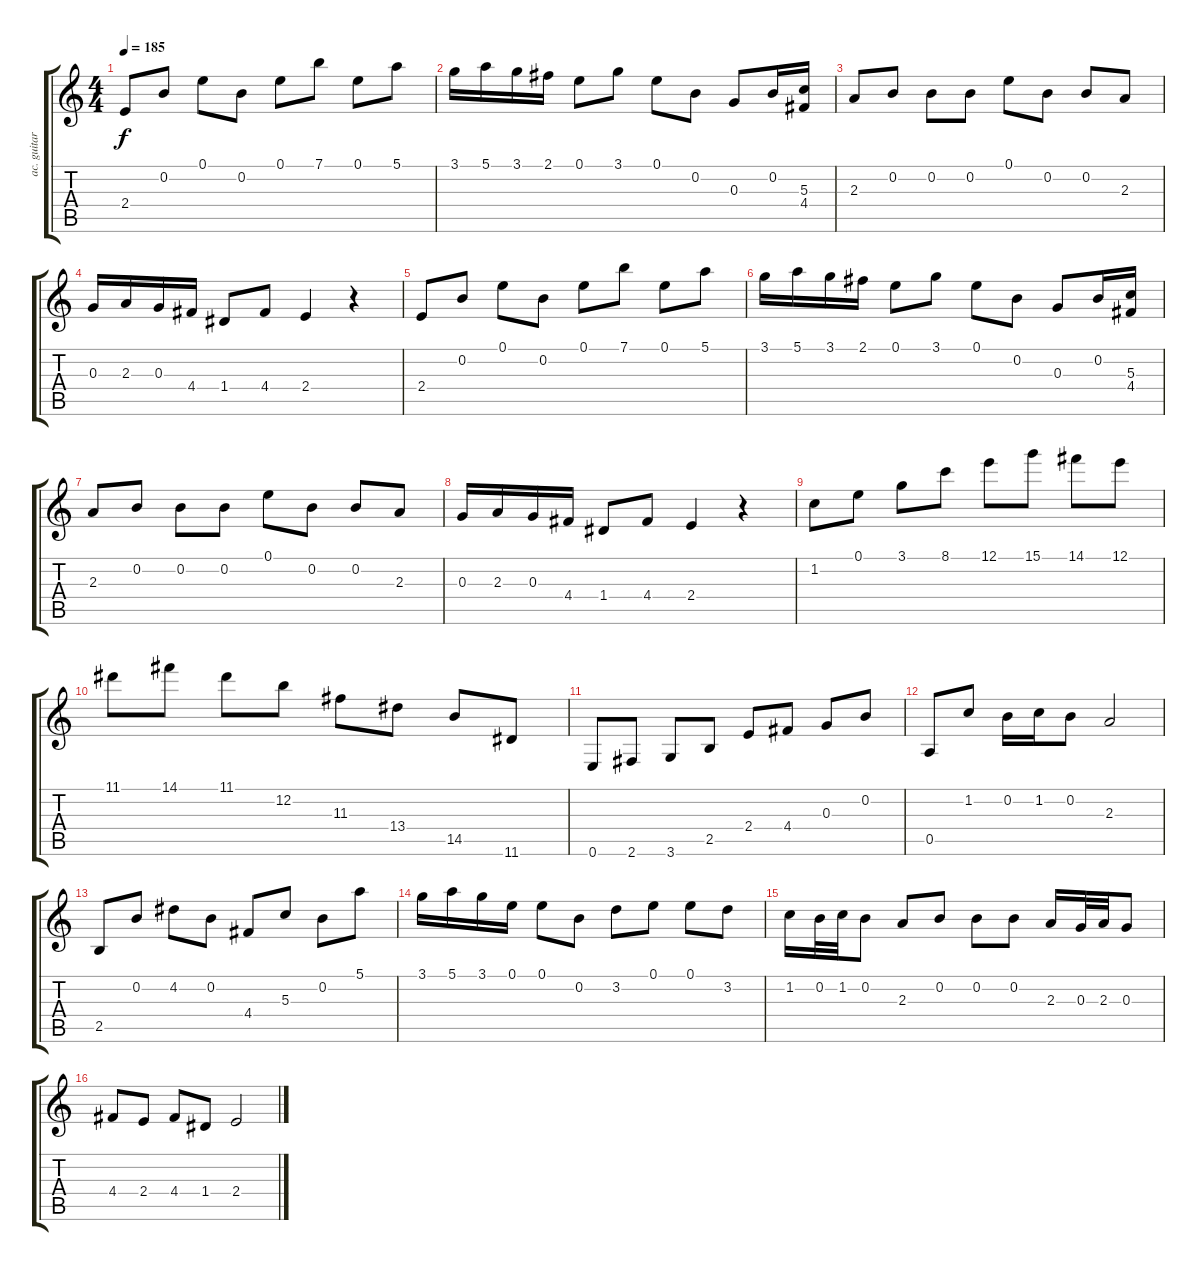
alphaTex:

\track ("ac. guitar" "ac. guitar") {instrument acousticguitarnylon}
\staff {score tabs}
\tuning (E4 B3 G3 D3 A2 E2) {hide}
\ts (4 4)
\tempo 185
\clef g2
\ks c
2.4.8{dy f instrument acousticguitarnylon} 0.2.8 0.1.8 0.2.8 0.1.8 7.1.8 0.1.8 5.1.8 |
3.1.16 5.1.16 3.1.16 2.1.16 0.1.8 3.1.8 0.1.8 0.2.8 0.3.8 0.2.16 (5.3 4.4).16 |
2.3.8 0.2.8 0.2.8 0.2.8 0.1.8 0.2.8 0.2.8 2.3.8 |
0.3.16 2.3.16 0.3.16 4.4.16 1.4.8 4.4.8 2.4.4 r.4 |
2.4.8 0.2.8 0.1.8 0.2.8 0.1.8 7.1.8 0.1.8 5.1.8 |
3.1.16 5.1.16 3.1.16 2.1.16 0.1.8 3.1.8 0.1.8 0.2.8 0.3.8 0.2.16 (5.3 4.4).16 |
2.3.8 0.2.8 0.2.8 0.2.8 0.1.8 0.2.8 0.2.8 2.3.8 |
0.3.16 2.3.16 0.3.16 4.4.16 1.4.8 4.4.8 2.4.4 r.4 |
1.2.8 0.1.8 3.1.8 8.1.8 12.1.8 15.1.8 14.1.8 12.1.8 |
11.1.8 14.1.8 11.1.8 12.2.8 11.3.8 13.4.8 14.5.8 11.6.8 |
0.6.8 2.6.8 3.6.8 2.5.8 2.4.8 4.4.8 0.3.8 0.2.8 |
0.5.8 1.2.8 0.2.16 1.2.16 0.2.8 2.3.2 |
2.5.8 0.2.8 4.2.8 0.2.8 4.4.8 5.3.8 0.2.8 5.1.8 |
3.1.16 5.1.16 3.1.16 0.1.16 0.1.8 0.2.8 3.2.8 0.1.8 0.1.8 3.2.8 |
1.2.16 0.2.32 1.2.32 0.2.8 2.3.8 0.2.8 0.2.8 0.2.8 2.3.16 0.3.32 2.3.32 0.3.8 |
4.4.8 2.4.8 4.4.8 1.4.8 2.4.2
